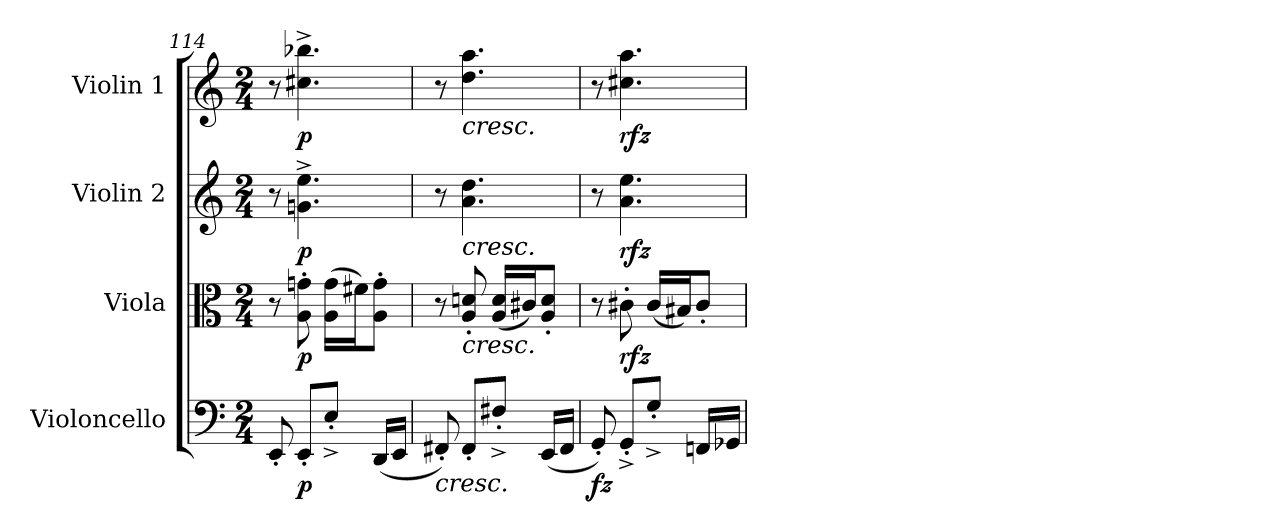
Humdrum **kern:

**kern	**dynam	**kern	**dynam	**kern	**dynam	**kern	**dynam
*part4	*part4	*part3	*part3	*part2	*part2	*part1	*part1
*staff4	*staff4	*staff3	*staff3	*staff2	*staff2	*staff1	*staff1
*I"Violoncello	*	*I"Viola	*	*I"Violin 2	*	*I"Violin 1	*
*I'Vc	*	*I'Vla	*	*I'Vln	*	*I'Vln	*
*clefF4	*	*clefC3	*	*clefG2	*	*clefG2	*
*k[]	*	*k[]	*	*k[]	*	*k[]	*
*M2/4	*	*M2/4	*	*M2/4	*	*M2/4	*
=114	=114	=114	=114	=114	=114	=114	=114
8EE'/	.	8r	.	8r	.	8r	.
!	!LO:DY:b	!	!LO:DY:b	!	!LO:DY:b	!	!LO:DY:b
8EE'/L	p	8A\' 8gn\'	p	4.gn\^ 4.ee\^	p	4.cc#X\^ 4.bb-X\^	p
8E'^/J	.	(16A\ 16g\LL	.	.	.	.	.
.	.	16f#X\J)	.	.	.	.	.
(16DD/LL	.	8A\' 8g\'J	.	.	.	.	.
16EE/JJ	.	.	.	.	.	.	.
!!LO:LB:g=z
=115	=115	=115	=115	=115	=115	=115	=115
!LO:TX:b:i:t=cresc.	!	!	!	!	!	!	!
8FF#X'/)	.	8r	.	8r	.	8r	.
!	!	!	!	!	!	!LO:TX:b:i:t=cresc.	!
!	!	!	!	!LO:TX:b:i:t=cresc.	!	!	!
!	!	!LO:TX:b:i:t=cresc.	!	!	!	!	!
8FF#'/L	.	8A/' 8dn/'	.	4.a\ 4.dd\	.	4.dd\ 4.aa\	.
8F#X'^/J	.	(16A/ 16d/LL	.	.	.	.	.
.	.	16c#X/J)	.	.	.	.	.
(<16EE/LL	.	8A/' 8d/'J	.	.	.	.	.
16FF#/JJ	.	.	.	.	.	.	.
!!LO:LB:g=z
=116	=116	=116	=116	=116	=116	=116	=116
!	!LO:DY:b	!	!	!	!	!	!
8GG'/)	fz	8r	.	8r	.	8r	.
!	!	!	!LO:DY:b	!	!LO:DY:b	!	!LO:DY:b
8GG'^/L	.	8c#X'\	rfz	4.a\ 4.ee\	rfz	4.cc#X\ 4.aa\	rfz
8G'^/J	.	(16c#/LL	.	.	.	.	.
.	.	16B#X/J)	.	.	.	.	.
16FFn/LL	.	8c#'/J	.	.	.	.	.
16GG-X/JJ	.	.	.	.	.	.	.
=	=	=	=	=	=	=	=
*-	*-	*-	*-	*-	*-	*-	*-
